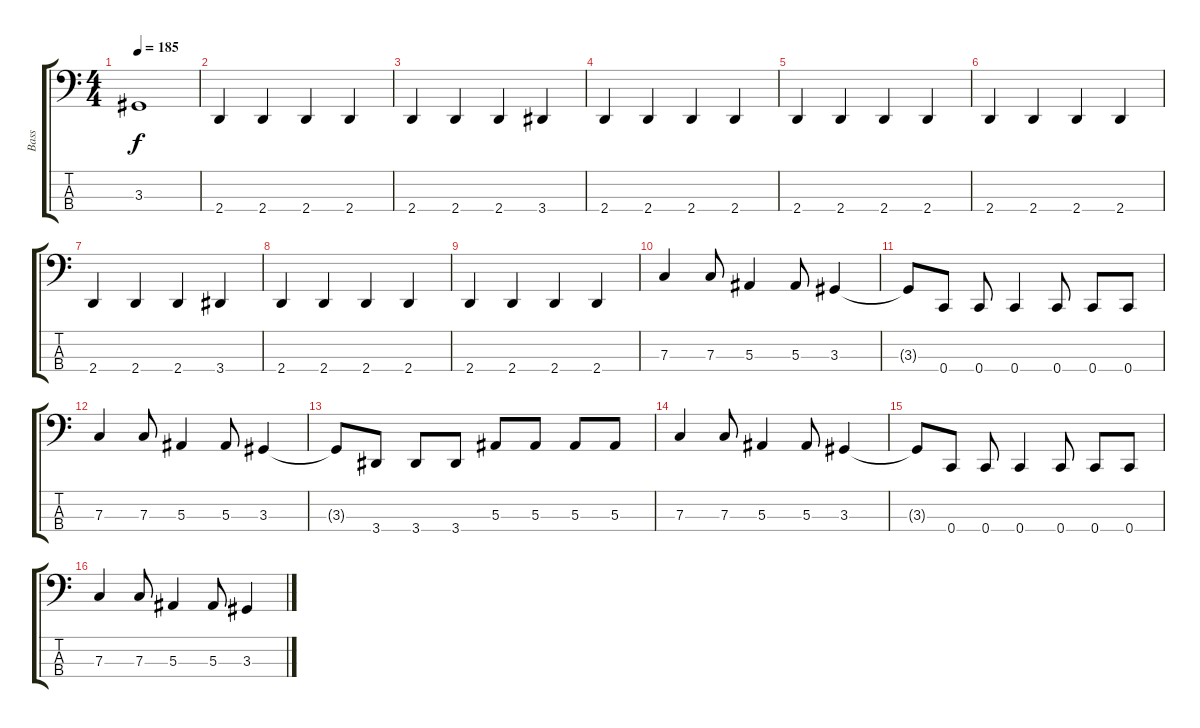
\track ("Bass" "Bass") {instrument slapbass1}
\staff {score tabs}
\tuning (Eb2 Bb1 F1 C1) {hide}
\ts (4 4)
\tempo 185
\clef f4
\ks c
3.3{t}.1{dy f} |
2.4.4 2.4.4 2.4.4 2.4.4 |
2.4.4 2.4.4 2.4.4 3.4.4 |
2.4.4 2.4.4 2.4.4 2.4.4 |
2.4.4 2.4.4 2.4.4 2.4.4 |
2.4.4 2.4.4 2.4.4 2.4.4 |
2.4.4 2.4.4 2.4.4 3.4.4 |
2.4.4 2.4.4 2.4.4 2.4.4 |
2.4.4 2.4.4 2.4.4 2.4.4 |
7.3.4 7.3.8 5.3.4 5.3.8 3.3.4 |
3.3{t}.8 0.4.8 0.4.8 0.4.4 0.4.8 0.4.8 0.4.8 |
7.3.4 7.3.8 5.3.4 5.3.8 3.3.4 |
3.3{t}.8 3.4.8 3.4.8 3.4.8 5.3.8 5.3.8 5.3.8 5.3.8 |
7.3.4 7.3.8 5.3.4 5.3.8 3.3.4 |
3.3{t}.8 0.4.8 0.4.8 0.4.4 0.4.8 0.4.8 0.4.8 |
7.3.4 7.3.8 5.3.4 5.3.8 3.3.4
